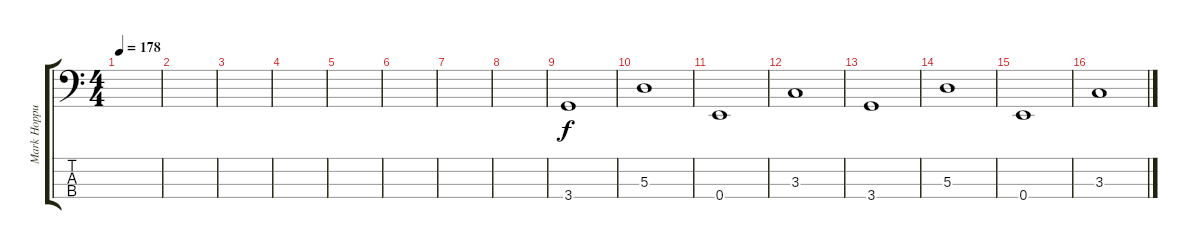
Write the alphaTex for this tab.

\track ("Mark Hoppus" "Mark Hoppu") {instrument electricbasspick}
\staff {score tabs}
\tuning (G2 D2 A1 E1) {hide}
\ts (4 4)
\tempo 178
\clef f4
\ks c
|
|
|
|
|
|
|
|
3.4.1 |
5.3.1 |
0.4.1 |
3.3.1 |
3.4.1 |
5.3.1 |
0.4.1 |
3.3.1
